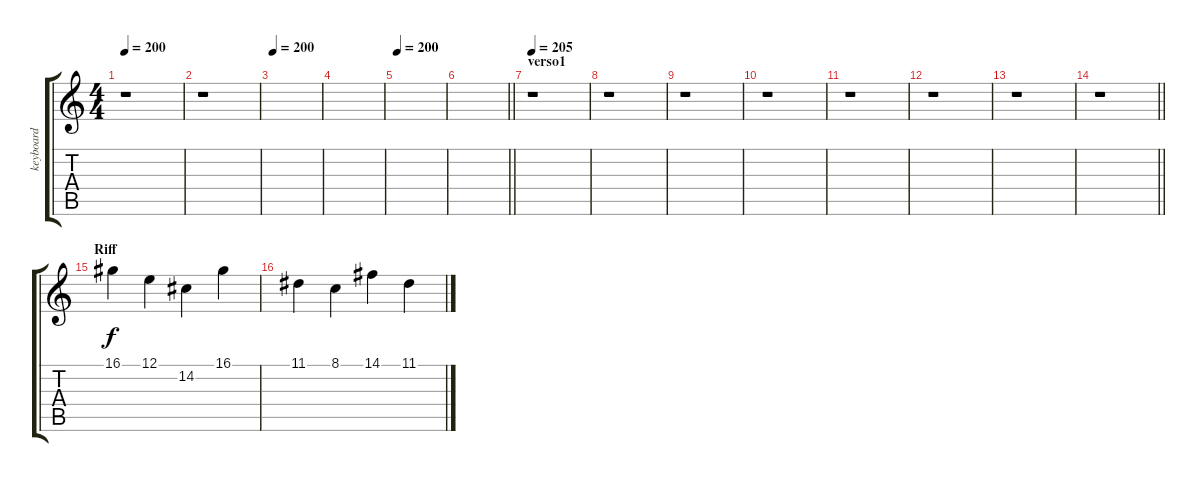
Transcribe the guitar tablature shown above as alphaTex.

\track ("keyboard" "keyboard") {instrument pad7halo}
\staff {score tabs}
\tuning (E4 B3 G3 D3 A2 E2) {hide}
\ts (4 4)
\tempo 200
\clef g2
\ks c
r.1{dy f} |
r.1 |
\tempo 200
|
|
\tempo 200
|
\barLineRight lightlight
|
\section ("" "verso1")
\tempo 205
r.1 |
r.1 |
r.1 |
r.1 |
r.1 |
r.1 |
r.1 |
\barLineRight lightlight
r.1 |
\section ("" "Riff")
16.1.4 12.1.4 14.2.4 16.1.4 |
11.1.4 8.1.4 14.1.4 11.1.4
